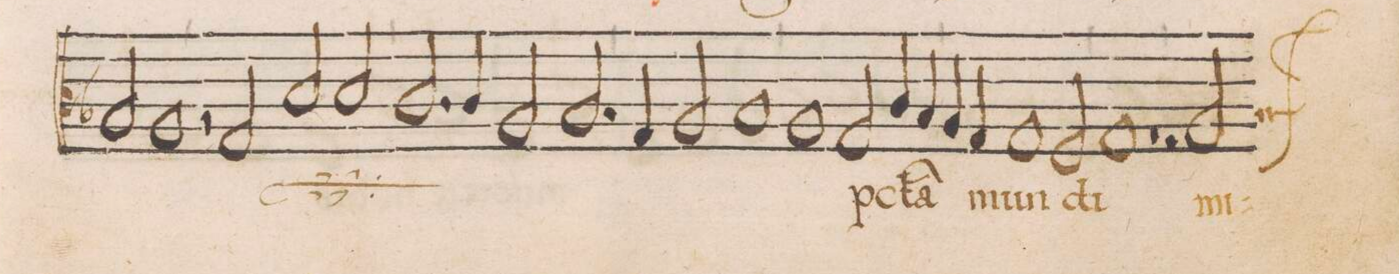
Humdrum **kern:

**kern	**text
*I"TENOR	*
*clefC3	*
*k[b-]	*
*met(C)	*
*M2/1	*
2B-/	.
1A	.
=14	=14
2r	.
*	*ij
2G/	qui
2d/	.
2d/	tol-
=15	=15
2.c/	.
4c/	-lis
2A/	.
2.B-/	p(ec)-
=16	=16
4G/	.
2A/	.
1B-	-c(a)-
=17	=17
1A	-ta
2G/	p(ec)-
4c/	-c(a)-
4B-/	-ta
=18	=18
4A/	.
4G/	.
1G	mun-
2F/	-di
*	*Xij
=19	=19
1G	.
1r	.
=20	=20
2r	.
*custos:B-	*
2A/	mi-
*-	*-
